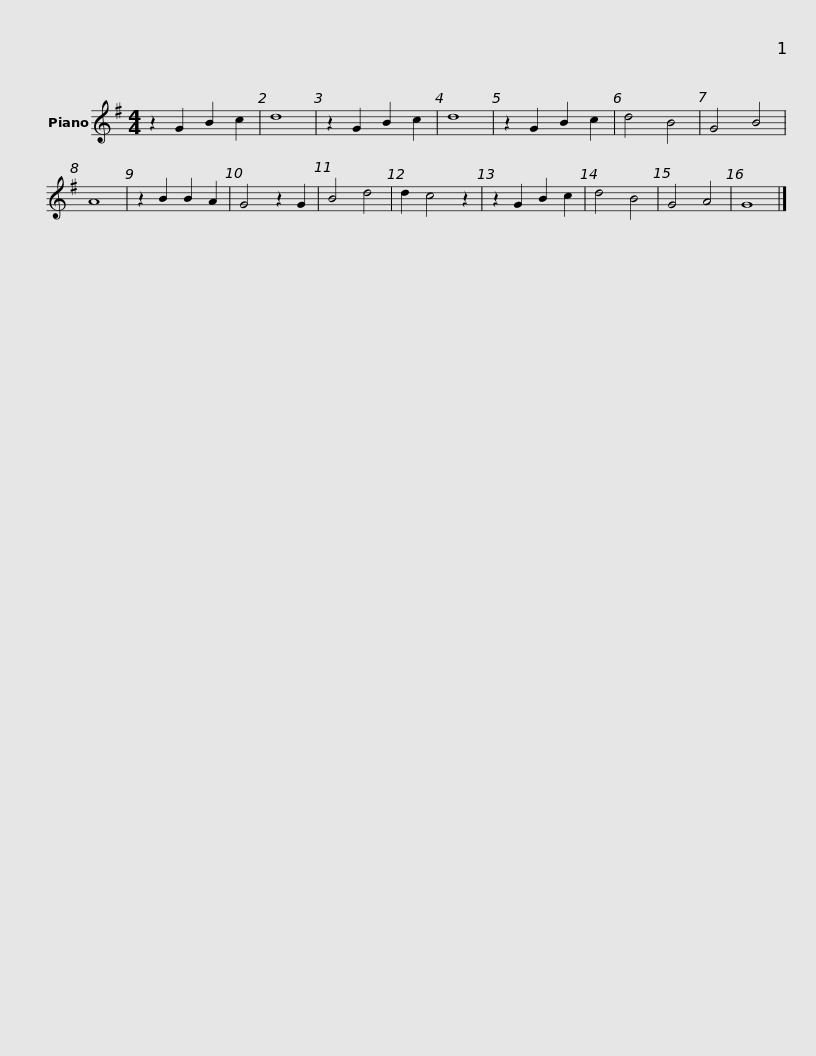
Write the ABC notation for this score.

X:1
L:1/8
M:4/4
I:linebreak $
K:G
V:1 treble
V:1
 z2 G2 B2 c2 | d8 | z2 G2 B2 c2 | d8 |$ z2 G2 B2 c2 | %5
 d4 B4 | G4 B4 | A8 |$ z2 B2 B2 A2 | G4 z2 G2 | %10
 B4 d4 | d2 c4 z2 |$ z2 G2 B2 c2 | d4 B4 | G4 A4 | %15
 G8 |] %16
